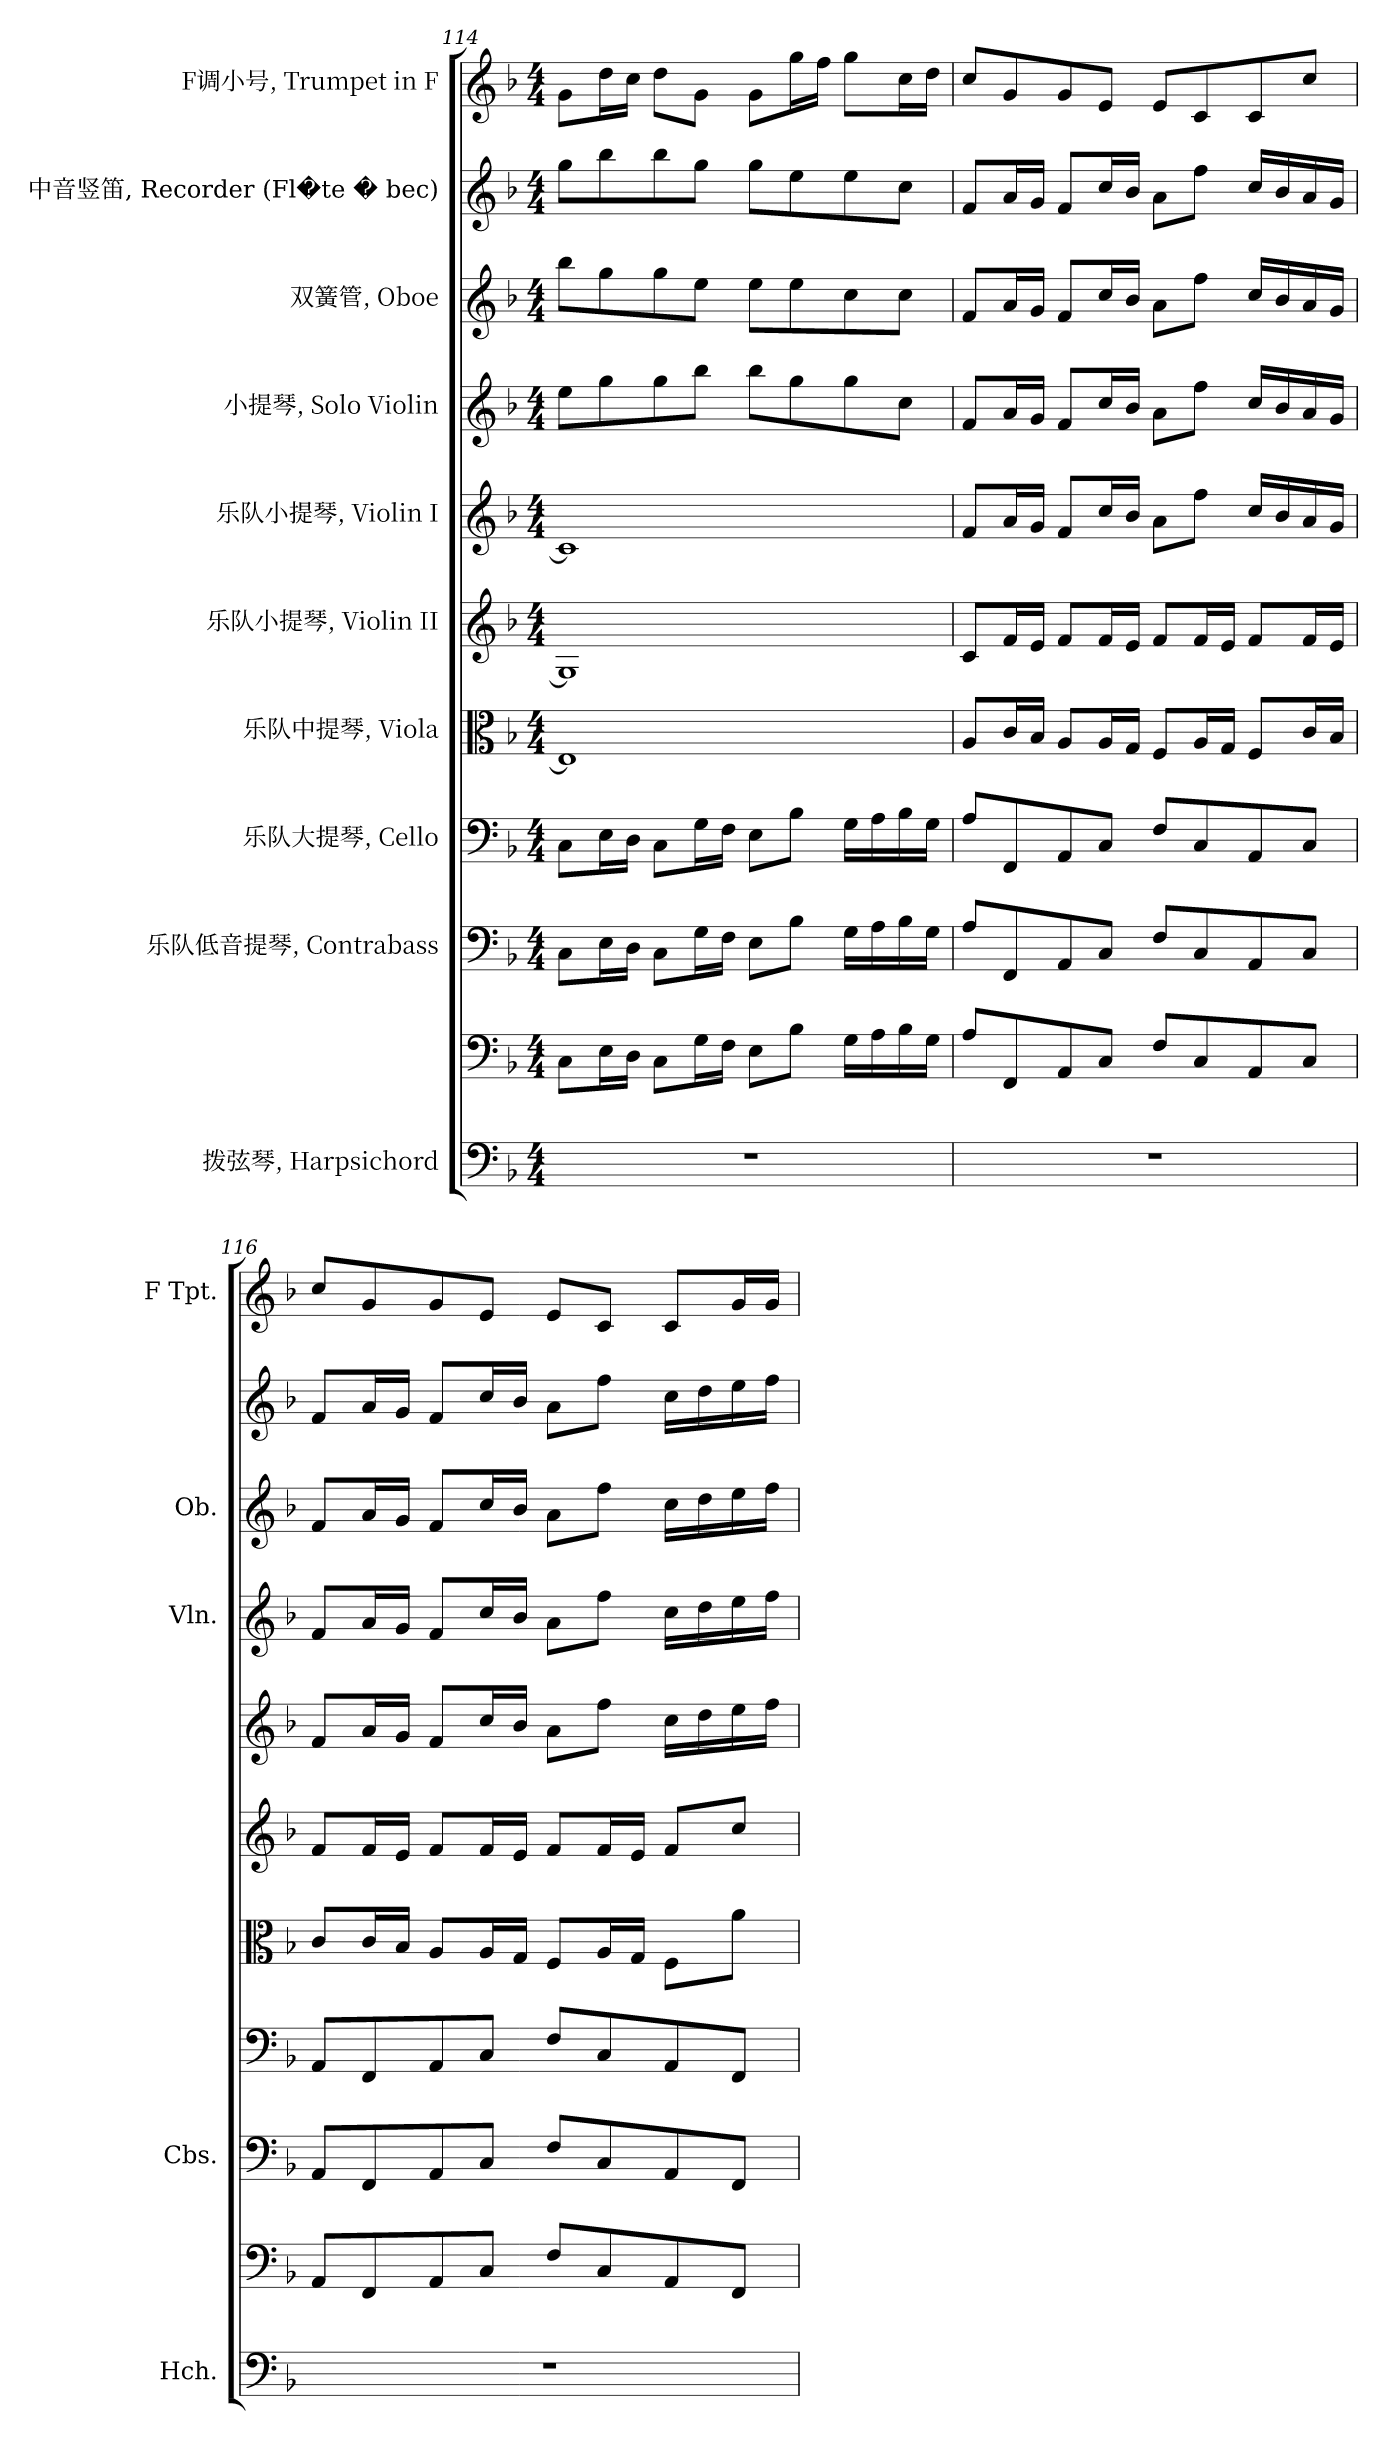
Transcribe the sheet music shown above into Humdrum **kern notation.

**kern	**kern	**kern	**kern	**kern	**kern	**kern	**kern	**kern	**kern	**kern
*part10	*part10	*part9	*part8	*part7	*part6	*part5	*part4	*part3	*part2	*part1
*staff11	*staff10	*staff9	*staff8	*staff7	*staff6	*staff5	*staff4	*staff3	*staff2	*staff1
*I"拨弦琴, Harpsichord	*	*I"乐队低音提琴, Contrabass	*I"乐队大提琴, Cello	*I"乐队中提琴, Viola	*I"乐队小提琴, Violin II	*I"乐队小提琴, Violin I	*I"小提琴, Solo Violin	*I"双簧管, Oboe	*I"中音竖笛, Recorder (Fl�te � bec)	*I"F调小号, Trumpet in F
*I'Hch.	*	*I'Cbs.	*	*	*	*	*I'Vln.	*I'Ob.	*	*I'F Tpt.
*clefF4	*clefF4	*clefF4	*clefF4	*clefC3	*clefG2	*clefG2	*clefG2	*clefG2	*clefG2	*clefG2
*	*	*ITrd7c12	*	*	*	*	*	*	*	*ITrd-3c-5
*k[b-]	*k[b-]	*k[b-]	*k[b-]	*k[b-]	*k[b-]	*k[b-]	*k[b-]	*k[b-]	*k[b-]	*k[b-e-]
*M4/4	*M4/4	*M4/4	*M4/4	*M4/4	*M4/4	*M4/4	*M4/4	*M4/4	*M4/4	*M4/4
=114	=114	=114	=114	=114	=114	=114	=114	=114	=114	=114
1r	8C\L	8CC\L	8C\L	1E]	1G]	1c]	8ee\L	8bb-\L	8gg\L	8cc\L
.	16E\L	16EE\L	16E\L	.	.	.	8gg\	8gg\	8bb-\	16gg\L
.	16D\JJ	16DD\JJ	16D\JJ	.	.	.	.	.	.	16ff\JJ
.	8C\L	8CC\L	8C\L	.	.	.	8gg\	8gg\	8bb-\	8gg\L
.	16G\L	16GG\L	16G\L	.	.	.	8bb-\J	8ee\J	8gg\J	8cc\J
.	16F\JJ	16FF\JJ	16F\JJ	.	.	.	.	.	.	.
.	8E\L	8EE\L	8E\L	.	.	.	8bb-\L	8ee\L	8gg\L	8cc\L
.	8B-\J	8BB-\J	8B-\J	.	.	.	8gg\	8ee\	8ee\	16ccc\L
.	.	.	.	.	.	.	.	.	.	16bb-\JJ
.	16G\LL	16GG\LL	16G\LL	.	.	.	8gg\	8cc\	8ee\	8ccc\L
.	16A\	16AA\	16A\	.	.	.	.	.	.	.
.	16B-\	16BB-\	16B-\	.	.	.	8cc\J	8cc\J	8cc\J	16ff\L
.	16G\JJ	16GG\JJ	16G\JJ	.	.	.	.	.	.	16gg\JJ
=115	=115	=115	=115	=115	=115	=115	=115	=115	=115	=115
1r	8A/L	8AA/L	8A/L	8A/L	8c/L	8f/L	8f/L	8f/L	8f/L	8ff/L
.	8FF/	8FFF/	8FF/	16c/L	16f/L	16a/L	16a/L	16a/L	16a/L	8cc/
.	.	.	.	16B-/JJ	16e/JJ	16g/JJ	16g/JJ	16g/JJ	16g/JJ	.
.	8AA/	8AAA/	8AA/	8A/L	8f/L	8f/L	8f/L	8f/L	8f/L	8cc/
.	8C/J	8CC/J	8C/J	16A/L	16f/L	16cc/L	16cc/L	16cc/L	16cc/L	8a/J
.	.	.	.	16G/JJ	16e/JJ	16b-/JJ	16b-/JJ	16b-/JJ	16b-/JJ	.
.	8F/L	8FF/L	8F/L	8F/L	8f/L	8a\L	8a\L	8a\L	8a\L	8a/L
.	8C/	8CC/	8C/	16A/L	16f/L	8ff\J	8ff\J	8ff\J	8ff\J	8f/
.	.	.	.	16G/JJ	16e/JJ	.	.	.	.	.
.	8AA/	8AAA/	8AA/	8F/L	8f/L	16cc/LL	16cc/LL	16cc/LL	16cc/LL	8f/
.	.	.	.	.	.	16b-/	16b-/	16b-/	16b-/	.
.	8C/J	8CC/J	8C/J	16c/L	16f/L	16a/	16a/	16a/	16a/	8ff/J
.	.	.	.	16B-/JJ	16e/JJ	16g/JJ	16g/JJ	16g/JJ	16g/JJ	.
!!LO:PB:g=z
=116	=116	=116	=116	=116	=116	=116	=116	=116	=116	=116
1r	8AA/L	8AAA/L	8AA/L	8c/L	8f/L	8f/L	8f/L	8f/L	8f/L	8ff/L
.	8FF/	8FFF/	8FF/	16c/L	16f/L	16a/L	16a/L	16a/L	16a/L	8cc/
.	.	.	.	16B-/JJ	16e/JJ	16g/JJ	16g/JJ	16g/JJ	16g/JJ	.
.	8AA/	8AAA/	8AA/	8A/L	8f/L	8f/L	8f/L	8f/L	8f/L	8cc/
.	8C/J	8CC/J	8C/J	16A/L	16f/L	16cc/L	16cc/L	16cc/L	16cc/L	8a/J
.	.	.	.	16G/JJ	16e/JJ	16b-/JJ	16b-/JJ	16b-/JJ	16b-/JJ	.
.	8F/L	8FF/L	8F/L	8F/L	8f/L	8a\L	8a\L	8a\L	8a\L	8a/L
.	8C/	8CC/	8C/	16A/L	16f/L	8ff\J	8ff\J	8ff\J	8ff\J	8f/J
.	.	.	.	16G/JJ	16e/JJ	.	.	.	.	.
.	8AA/	8AAA/	8AA/	8F\L	8f/L	16cc\LL	16cc\LL	16cc\LL	16cc\LL	8f/L
.	.	.	.	.	.	16dd\	16dd\	16dd\	16dd\	.
.	8FF/J	8FFF/J	8FF/J	8a\J	8cc/J	16ee\	16ee\	16ee\	16ee\	16cc/L
.	.	.	.	.	.	16ff\JJ	16ff\JJ	16ff\JJ	16ff\JJ	16cc/JJ
=	=	=	=	=	=	=	=	=	=	=
*-	*-	*-	*-	*-	*-	*-	*-	*-	*-	*-
